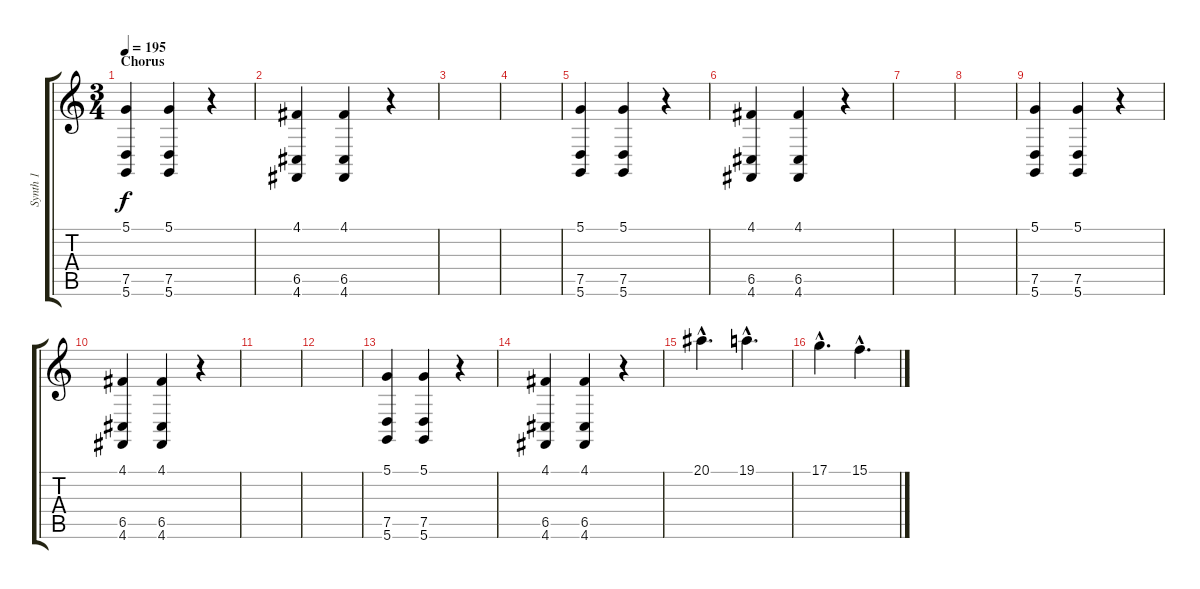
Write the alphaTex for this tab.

\track ("Synth 1" "Synth 1") {instrument choiraahs}
\staff {score tabs}
\tuning (D4 A3 F3 C3 G2 D2) {hide}
\ts (3 4)
\section ("" "Chorus")
\tempo 195
\clef g2
\ks c
(5.1 7.5 5.6).4{dy f} (5.1 7.5 5.6).4 r.4 |
(4.1 6.5 4.6).4 (4.1 6.5 4.6).4 r.4 |
|
|
(5.1 7.5 5.6).4 (5.1 7.5 5.6).4 r.4 |
(4.1 6.5 4.6).4 (4.1 6.5 4.6).4 r.4 |
|
|
(5.1 7.5 5.6).4 (5.1 7.5 5.6).4 r.4 |
(4.1 6.5 4.6).4 (4.1 6.5 4.6).4 r.4 |
|
|
(5.1 7.5 5.6).4 (5.1 7.5 5.6).4 r.4 |
(4.1 6.5 4.6).4 (4.1 6.5 4.6).4 r.4 |
20.1{hac}.4{d instrument synthstrings1} 19.1{hac}.4{d} |
17.1{hac}.4{d} 15.1{hac}.4{d}
